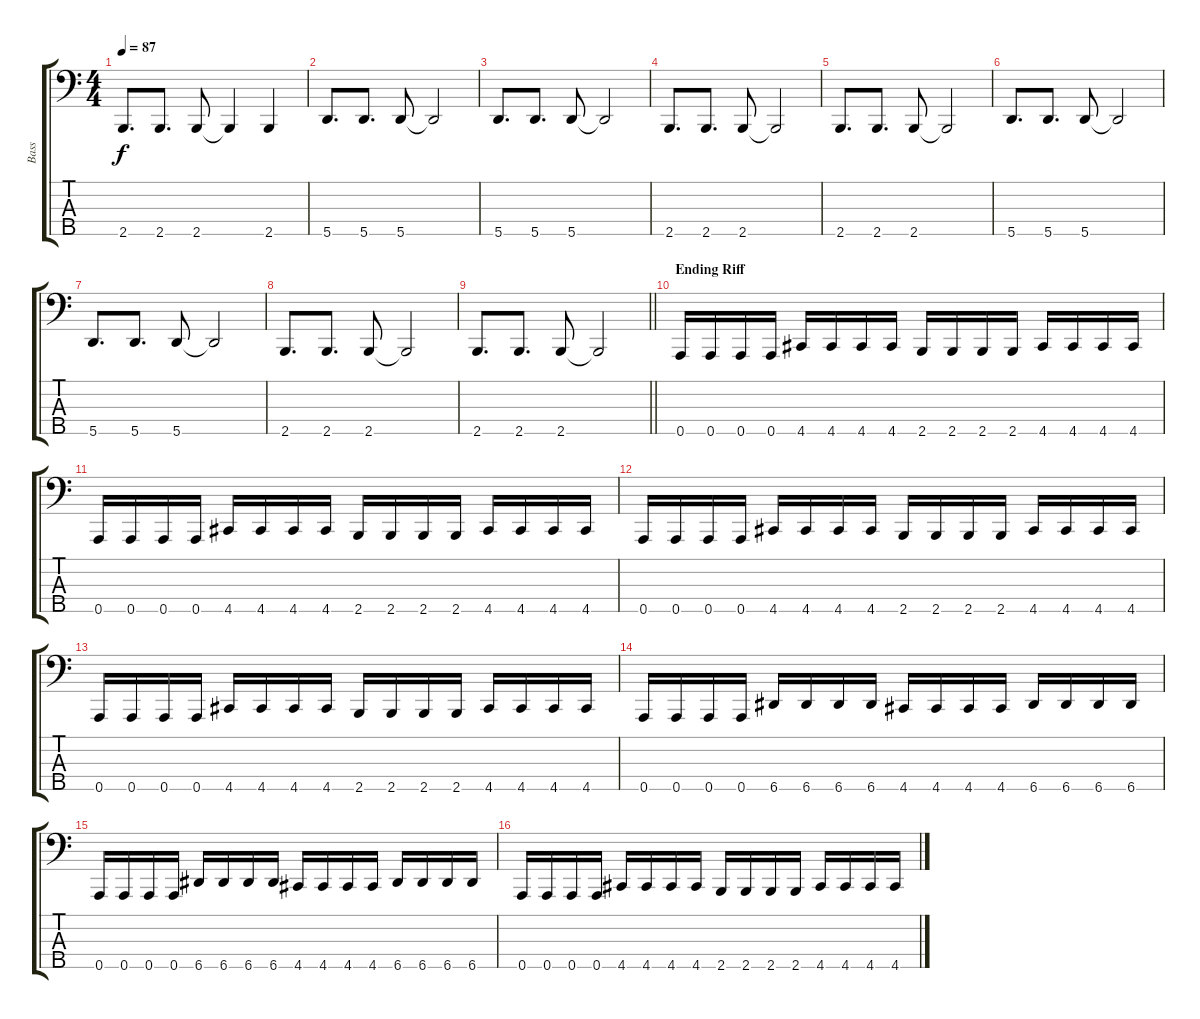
\track ("Bass" "Bass") {instrument electricbasspick}
\staff {score tabs}
\tuning (A2 E2 A1 E1 A0) {hide}
\ts (4 4)
\tempo 87
\clef f4
\ks c
2.5.8{d dy f} 2.5.8{d} 2.5.8 2.5{t}.4 2.5.4 |
5.5.8{d} 5.5.8{d} 5.5.8 5.5{t}.2 |
5.5.8{d} 5.5.8{d} 5.5.8 5.5{t}.2 |
2.5.8{d} 2.5.8{d} 2.5.8 2.5{t}.2 |
2.5.8{d} 2.5.8{d} 2.5.8 2.5{t}.2 |
5.5.8{d} 5.5.8{d} 5.5.8 5.5{t}.2 |
5.5.8{d} 5.5.8{d} 5.5.8 5.5{t}.2 |
2.5.8{d} 2.5.8{d} 2.5.8 2.5{t}.2 |
\barLineRight lightlight
2.5.8{d} 2.5.8{d} 2.5.8 2.5{t}.2 |
\section ("" "Ending Riff")
0.5.16 0.5.16 0.5.16 0.5.16 4.5.16 4.5.16 4.5.16 4.5.16 2.5.16 2.5.16 2.5.16 2.5.16 4.5.16 4.5.16 4.5.16 4.5.16 |
0.5.16 0.5.16 0.5.16 0.5.16 4.5.16 4.5.16 4.5.16 4.5.16 2.5.16 2.5.16 2.5.16 2.5.16 4.5.16 4.5.16 4.5.16 4.5.16 |
0.5.16 0.5.16 0.5.16 0.5.16 4.5.16 4.5.16 4.5.16 4.5.16 2.5.16 2.5.16 2.5.16 2.5.16 4.5.16 4.5.16 4.5.16 4.5.16 |
0.5.16 0.5.16 0.5.16 0.5.16 4.5.16 4.5.16 4.5.16 4.5.16 2.5.16 2.5.16 2.5.16 2.5.16 4.5.16 4.5.16 4.5.16 4.5.16 |
0.5.16 0.5.16 0.5.16 0.5.16 6.5.16 6.5.16 6.5.16 6.5.16 4.5.16 4.5.16 4.5.16 4.5.16 6.5.16 6.5.16 6.5.16 6.5.16 |
0.5.16 0.5.16 0.5.16 0.5.16 6.5.16 6.5.16 6.5.16 6.5.16 4.5.16 4.5.16 4.5.16 4.5.16 6.5.16 6.5.16 6.5.16 6.5.16 |
0.5.16 0.5.16 0.5.16 0.5.16 4.5.16 4.5.16 4.5.16 4.5.16 2.5.16 2.5.16 2.5.16 2.5.16 4.5.16 4.5.16 4.5.16 4.5.16
